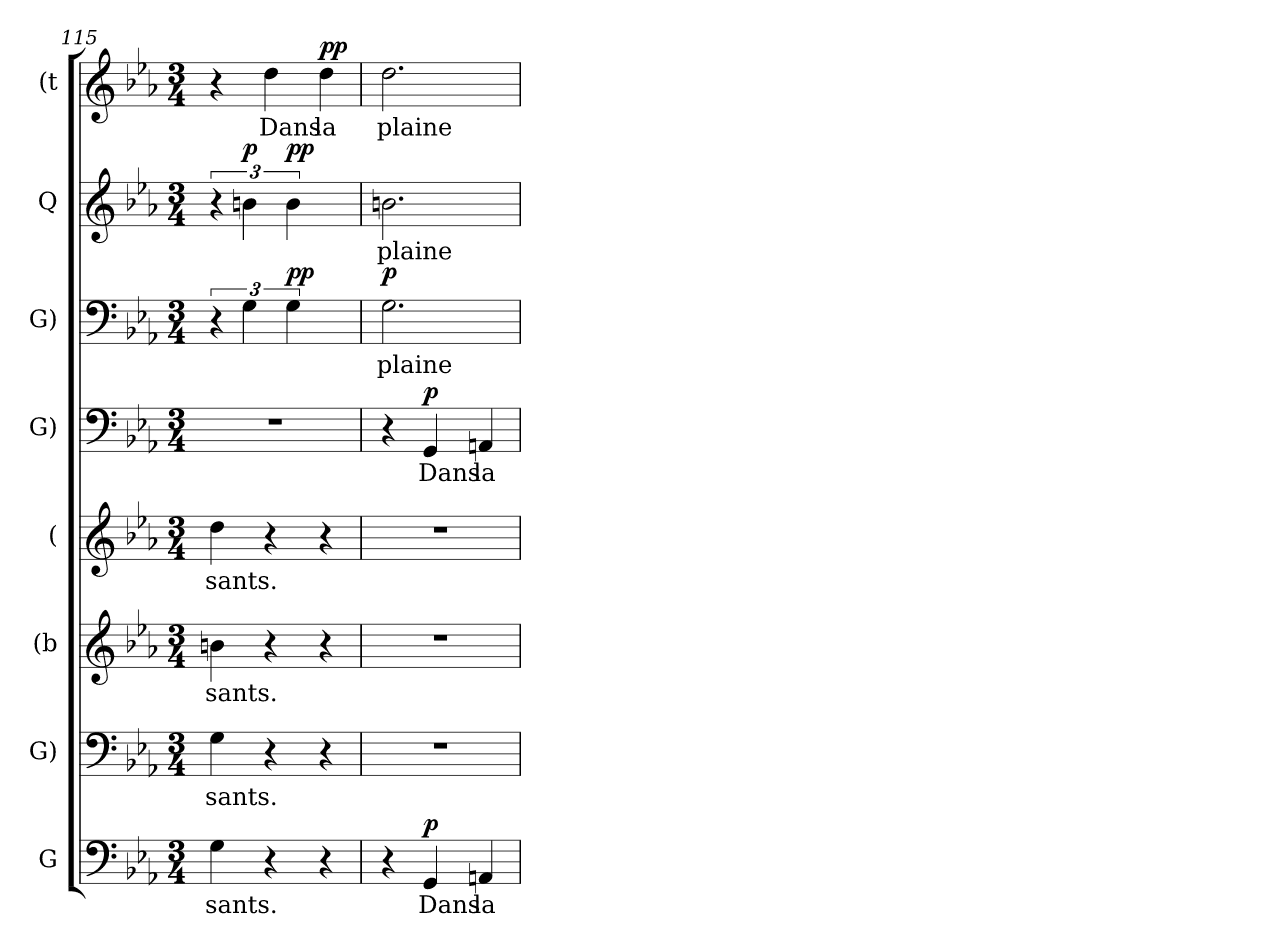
**kern	**text	**dynam	**kern	**text	**kern	**text	**kern	**text	**kern	**text	**dynam	**kern	**text	**dynam	**kern	**text	**dynam	**kern	**text	**dynam
*part8	*part8	*part8	*part7	*part7	*part6	*part6	*part5	*part5	*part4	*part4	*part4	*part3	*part3	*part3	*part2	*part2	*part2	*part1	*part1	*part1
*staff8	*staff8	*staff8	*staff7	*staff7	*staff6	*staff6	*staff5	*staff5	*staff4	*staff4	*staff4	*staff3	*staff3	*staff3	*staff2	*staff2	*staff2	*staff1	*staff1	*staff1
*I"G	*	*	*I"G)	*	*I"(b	*	*I"(	*	*I"G)	*	*	*I"G)	*	*	*I"Q	*	*	*I"(t	*	*
!!LO:PB:g=z
*clefF4	*	*	*clefF4	*	*clefG2	*	*clefG2	*	*clefF4	*	*	*clefF4	*	*	*clefG2	*	*	*clefG2	*	*
*k[b-e-a-]	*	*	*k[b-e-a-]	*	*k[b-e-a-]	*	*k[b-e-a-]	*	*k[b-e-a-]	*	*	*k[b-e-a-]	*	*	*k[b-e-a-]	*	*	*k[b-e-a-]	*	*
*M3/4	*	*	*M3/4	*	*M3/4	*	*M3/4	*	*M3/4	*	*	*M3/4	*	*	*M3/4	*	*	*M3/4	*	*
=115	=115	=115	=115	=115	=115	=115	=115	=115	=115	=115	=115	=115	=115	=115	=115	=115	=115	=115	=115	=115
4Gi\	sants.	.	4Gi\	sants.	4bni\	sants.	4ddi\	sants.	2.r	.	.	6r	.	.	6r	.	.	4r	.	.
!	!	!	!	!	!	!	!	!	!	!	!	!	!	!	!	!	!LO:DY:a	!	!	!
.	.	.	.	.	.	.	.	.	.	.	.	6Gi\	.	.	6bni\	.	p	.	.	.
4r	.	.	4r	.	4r	.	4r	.	.	.	.	.	.	.	.	.	.	4ddi\	Dans	.
!	!	!	!	!	!	!	!	!	!	!	!	!	!	!LO:DY:a	!	!	!LO:DY:a	!	!	!
.	.	.	.	.	.	.	.	.	.	.	.	6Gi\	.	pp	6bi\	.	pp	.	.	.
!	!	!	!	!	!	!	!	!	!	!	!	!	!	!	!	!	!	!	!	!LO:DY:a
4r	.	.	4r	.	4r	.	4r	.	.	.	.	4ryy	.	.	4ryy	.	.	4ddi\	la	pp
=116	=116	=116	=116	=116	=116	=116	=116	=116	=116	=116	=116	=116	=116	=116	=116	=116	=116	=116	=116	=116
!	!	!	!	!	!	!	!	!	!	!	!	!	!	!LO:DY:a	!	!	!	!	!	!
4r	.	.	2.r	.	2.r	.	2.r	.	4r	.	.	2.Gi\	plaine	p	2.bni\	plaine	.	2.ddi\	plaine	.
!	!	!LO:DY:a	!	!	!	!	!	!	!	!	!LO:DY:a	!	!	!	!	!	!	!	!	!
4GGi/	Dans	p	.	.	.	.	.	.	4GGi/	Dans	p	.	.	.	.	.	.	.	.	.
4AAni/	la	.	.	.	.	.	.	.	4AAni/	la	.	.	.	.	.	.	.	.	.	.
=	=	=	=	=	=	=	=	=	=	=	=	=	=	=	=	=	=	=	=	=
*-	*-	*-	*-	*-	*-	*-	*-	*-	*-	*-	*-	*-	*-	*-	*-	*-	*-	*-	*-	*-
